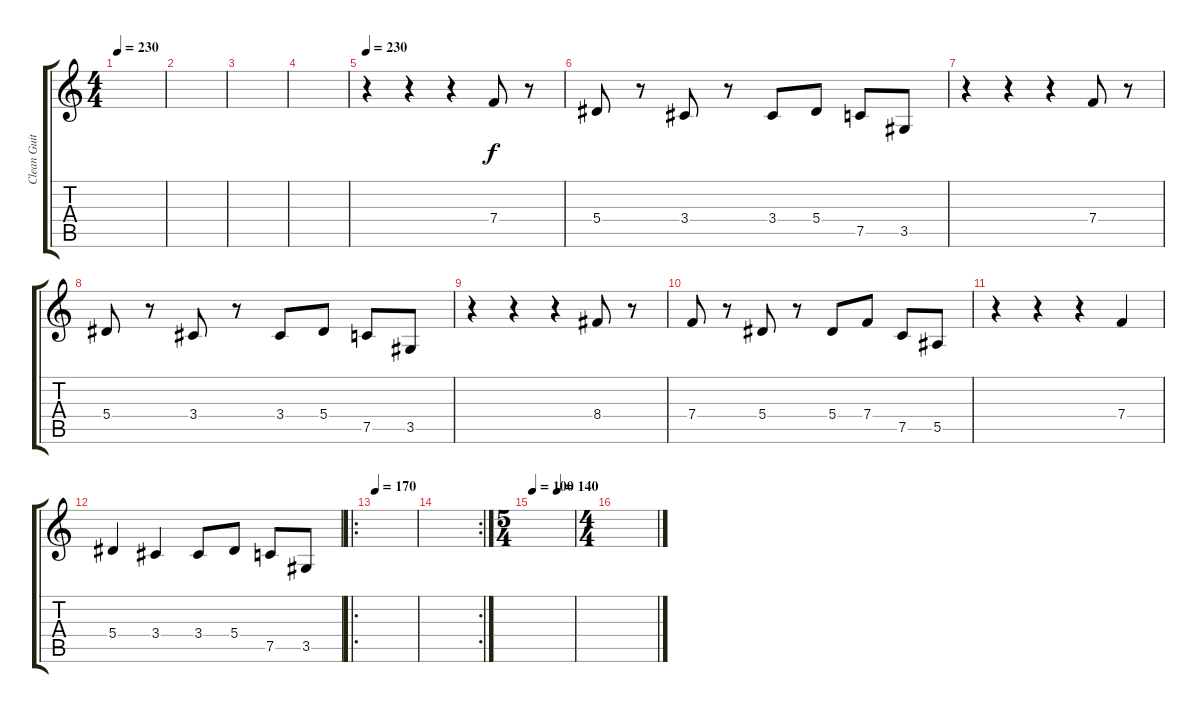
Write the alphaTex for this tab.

\track ("Clean Guitar" "Clean Guit") {instrument electricguitarjazz}
\staff {score tabs}
\tuning (C4 G3 Eb3 Bb2 F2 C2) {hide}
\ts (4 4)
\tempo 230
\clef g2
\ks c
|
|
|
|
\tempo 230
r.4 r.4 r.4 7.4.8 r.8 |
5.4.8 r.8 3.4.8 r.8 3.4.8 5.4.8 7.5.8 3.5.8 |
r.4 r.4 r.4 7.4.8 r.8 |
5.4.8 r.8 3.4.8 r.8 3.4.8 5.4.8 7.5.8 3.5.8 |
r.4 r.4 r.4 8.4.8 r.8 |
7.4.8 r.8 5.4.8 r.8 5.4.8 7.4.8 7.5.8 5.5.8 |
r.4 r.4 r.4 7.4.4 |
5.4.4 3.4.4 3.4.8 5.4.8 7.5.8 3.5.8 |
\ro
\tempo 170
|
\rc 2
|
\ts (5 4)
\tempo 100
\tempo (140 0.6)
|
\ts (4 4)
